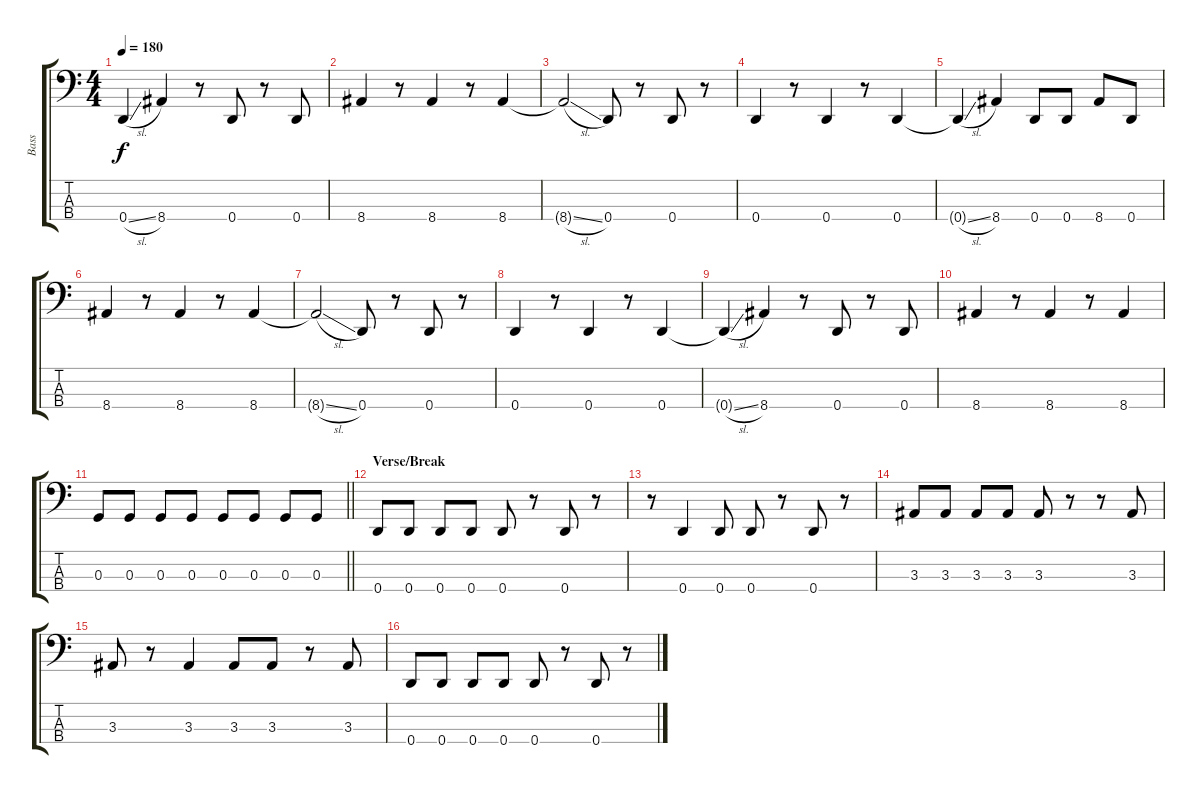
\track ("Bass" "Bass") {instrument electricbassfinger}
\staff {score tabs}
\tuning (F2 C2 G1 D1) {hide}
\ts (4 4)
\tempo 180
\clef f4
\ks c
0.4{sl t}.4{dy f} 8.4.4 r.8 0.4.8 r.8 0.4.8 |
8.4.4 r.8 8.4.4 r.8 8.4.4 |
8.4{sl t}.2 0.4.8 r.8 0.4.8 r.8 |
0.4.4{volume 15} r.8 0.4.4 r.8 0.4.4 |
0.4{sl t}.4 8.4.4 0.4.8 0.4.8 8.4.8 0.4.8 |
8.4.4 r.8 8.4.4 r.8 8.4.4 |
8.4{sl t}.2 0.4.8 r.8 0.4.8 r.8 |
0.4.4{volume 15} r.8 0.4.4 r.8 0.4.4 |
0.4{sl t}.4 8.4.4 r.8 0.4.8 r.8 0.4.8 |
8.4.4 r.8 8.4.4 r.8 8.4.4 |
\barLineRight lightlight
0.3.8 0.3.8 0.3.8 0.3.8 0.3.8 0.3.8 0.3.8 0.3.8 |
\section ("" "Verse/Break")
0.4.8{volume 13} 0.4.8 0.4.8 0.4.8 0.4.8 r.8 0.4.8 r.8 |
r.8 0.4.4 0.4.8 0.4.8 r.8 0.4.8 r.8 |
3.3.8 3.3.8 3.3.8 3.3.8 3.3.8 r.8 r.8 3.3.8 |
3.3.8 r.8 3.3.4 3.3.8 3.3.8 r.8 3.3.8 |
0.4.8{volume 13} 0.4.8 0.4.8 0.4.8 0.4.8 r.8 0.4.8 r.8
